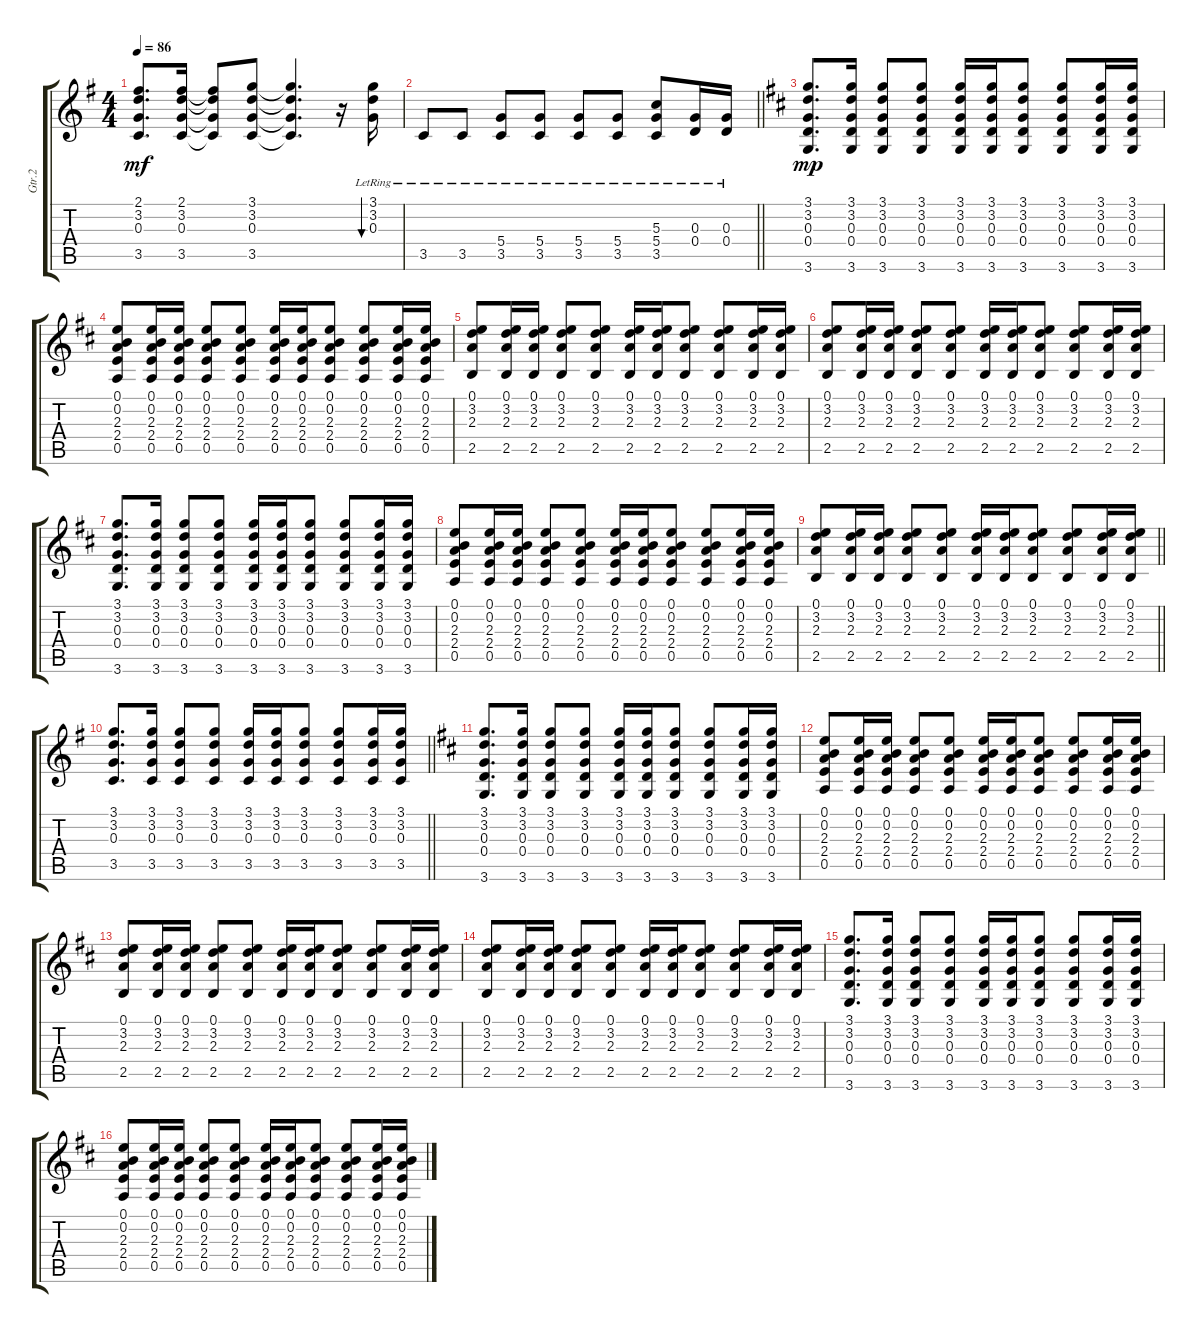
\track ("Gtr.2" "Gtr.2") {instrument electricguitarclean}
\staff {score tabs}
\tuning (E4 B3 G3 D3 A2 E2) {hide}
\ts (4 4)
\tempo 86
\clef g2
\ks g
(2.1 3.2 0.3 3.5).8{d dy mf} (2.1 3.2 0.3 3.5).16 (2.1{t} 3.2{t} 0.3{t} 3.5{t}).8 (3.1 3.2 0.3 3.5).8 (3.1{t} 3.2{t} 0.3{t} 3.5{t}).4{d} r.16 (3.1{lr} 3.2{lr} 0.3{lr}).16{bu 30} |
\barLineRight lightlight
3.5{lr}.8 3.5{lr}.8 (5.4{lr} 3.5{lr}).8 (5.4{lr} 3.5{lr}).8 (5.4{lr} 3.5{lr}).8 (5.4{lr} 3.5{lr}).8 (5.3{lr} 5.4{lr} 3.5{lr}).8 (0.3{lr} 0.4{lr}).16 (0.3{lr} 0.4{lr}).16 |
\ks d
(3.1 3.2 0.3 0.4 3.6).8{d dy mp} (3.1 3.2 0.3 0.4 3.6).16 (3.1 3.2 0.3 0.4 3.6).8 (3.1 3.2 0.3 0.4 3.6).8 (3.1 3.2 0.3 0.4 3.6).16 (3.1 3.2 0.3 0.4 3.6).16 (3.1 3.2 0.3 0.4 3.6).8 (3.1 3.2 0.3 0.4 3.6).8 (3.1 3.2 0.3 0.4 3.6).16 (3.1 3.2 0.3 0.4 3.6).16 |
(0.1 0.2 2.3 2.4 0.5).8 (0.1 0.2 2.3 2.4 0.5).16 (0.1 0.2 2.3 2.4 0.5).16 (0.1 0.2 2.3 2.4 0.5).8 (0.1 0.2 2.3 2.4 0.5).8 (0.1 0.2 2.3 2.4 0.5).16 (0.1 0.2 2.3 2.4 0.5).16 (0.1 0.2 2.3 2.4 0.5).8 (0.1 0.2 2.3 2.4 0.5).8 (0.1 0.2 2.3 2.4 0.5).16 (0.1 0.2 2.3 2.4 0.5).16 |
(0.1 3.2 2.3 2.5).8 (0.1 3.2 2.3 2.5).16 (0.1 3.2 2.3 2.5).16 (0.1 3.2 2.3 2.5).8 (0.1 3.2 2.3 2.5).8 (0.1 3.2 2.3 2.5).16 (0.1 3.2 2.3 2.5).16 (0.1 3.2 2.3 2.5).8 (0.1 3.2 2.3 2.5).8 (0.1 3.2 2.3 2.5).16 (0.1 3.2 2.3 2.5).16 |
(0.1 3.2 2.3 2.5).8 (0.1 3.2 2.3 2.5).16 (0.1 3.2 2.3 2.5).16 (0.1 3.2 2.3 2.5).8 (0.1 3.2 2.3 2.5).8 (0.1 3.2 2.3 2.5).16 (0.1 3.2 2.3 2.5).16 (0.1 3.2 2.3 2.5).8 (0.1 3.2 2.3 2.5).8 (0.1 3.2 2.3 2.5).16 (0.1 3.2 2.3 2.5).16 |
(3.1 3.2 0.3 0.4 3.6).8{d} (3.1 3.2 0.3 0.4 3.6).16 (3.1 3.2 0.3 0.4 3.6).8 (3.1 3.2 0.3 0.4 3.6).8 (3.1 3.2 0.3 0.4 3.6).16 (3.1 3.2 0.3 0.4 3.6).16 (3.1 3.2 0.3 0.4 3.6).8 (3.1 3.2 0.3 0.4 3.6).8 (3.1 3.2 0.3 0.4 3.6).16 (3.1 3.2 0.3 0.4 3.6).16 |
(0.1 0.2 2.3 2.4 0.5).8 (0.1 0.2 2.3 2.4 0.5).16 (0.1 0.2 2.3 2.4 0.5).16 (0.1 0.2 2.3 2.4 0.5).8 (0.1 0.2 2.3 2.4 0.5).8 (0.1 0.2 2.3 2.4 0.5).16 (0.1 0.2 2.3 2.4 0.5).16 (0.1 0.2 2.3 2.4 0.5).8 (0.1 0.2 2.3 2.4 0.5).8 (0.1 0.2 2.3 2.4 0.5).16 (0.1 0.2 2.3 2.4 0.5).16 |
\barLineRight lightlight
(0.1 3.2 2.3 2.5).8 (0.1 3.2 2.3 2.5).16 (0.1 3.2 2.3 2.5).16 (0.1 3.2 2.3 2.5).8 (0.1 3.2 2.3 2.5).8 (0.1 3.2 2.3 2.5).16 (0.1 3.2 2.3 2.5).16 (0.1 3.2 2.3 2.5).8 (0.1 3.2 2.3 2.5).8 (0.1 3.2 2.3 2.5).16 (0.1 3.2 2.3 2.5).16 |
\barLineRight lightlight
\ks g
(3.1 3.2 0.3 3.5).8{d} (3.1 3.2 0.3 3.5).16 (3.1 3.2 0.3 3.5).8 (3.1 3.2 0.3 3.5).8 (3.1 3.2 0.3 3.5).16 (3.1 3.2 0.3 3.5).16 (3.1 3.2 0.3 3.5).8 (3.1 3.2 0.3 3.5).8 (3.1 3.2 0.3 3.5).16 (3.1 3.2 0.3 3.5).16 |
\ks d
(3.1 3.2 0.3 0.4 3.6).8{d} (3.1 3.2 0.3 0.4 3.6).16 (3.1 3.2 0.3 0.4 3.6).8 (3.1 3.2 0.3 0.4 3.6).8 (3.1 3.2 0.3 0.4 3.6).16 (3.1 3.2 0.3 0.4 3.6).16 (3.1 3.2 0.3 0.4 3.6).8 (3.1 3.2 0.3 0.4 3.6).8 (3.1 3.2 0.3 0.4 3.6).16 (3.1 3.2 0.3 0.4 3.6).16 |
(0.1 0.2 2.3 2.4 0.5).8 (0.1 0.2 2.3 2.4 0.5).16 (0.1 0.2 2.3 2.4 0.5).16 (0.1 0.2 2.3 2.4 0.5).8 (0.1 0.2 2.3 2.4 0.5).8 (0.1 0.2 2.3 2.4 0.5).16 (0.1 0.2 2.3 2.4 0.5).16 (0.1 0.2 2.3 2.4 0.5).8 (0.1 0.2 2.3 2.4 0.5).8 (0.1 0.2 2.3 2.4 0.5).16 (0.1 0.2 2.3 2.4 0.5).16 |
(0.1 3.2 2.3 2.5).8 (0.1 3.2 2.3 2.5).16 (0.1 3.2 2.3 2.5).16 (0.1 3.2 2.3 2.5).8 (0.1 3.2 2.3 2.5).8 (0.1 3.2 2.3 2.5).16 (0.1 3.2 2.3 2.5).16 (0.1 3.2 2.3 2.5).8 (0.1 3.2 2.3 2.5).8 (0.1 3.2 2.3 2.5).16 (0.1 3.2 2.3 2.5).16 |
(0.1 3.2 2.3 2.5).8 (0.1 3.2 2.3 2.5).16 (0.1 3.2 2.3 2.5).16 (0.1 3.2 2.3 2.5).8 (0.1 3.2 2.3 2.5).8 (0.1 3.2 2.3 2.5).16 (0.1 3.2 2.3 2.5).16 (0.1 3.2 2.3 2.5).8 (0.1 3.2 2.3 2.5).8 (0.1 3.2 2.3 2.5).16 (0.1 3.2 2.3 2.5).16 |
(3.1 3.2 0.3 0.4 3.6).8{d} (3.1 3.2 0.3 0.4 3.6).16 (3.1 3.2 0.3 0.4 3.6).8 (3.1 3.2 0.3 0.4 3.6).8 (3.1 3.2 0.3 0.4 3.6).16 (3.1 3.2 0.3 0.4 3.6).16 (3.1 3.2 0.3 0.4 3.6).8 (3.1 3.2 0.3 0.4 3.6).8 (3.1 3.2 0.3 0.4 3.6).16 (3.1 3.2 0.3 0.4 3.6).16 |
(0.1 0.2 2.3 2.4 0.5).8 (0.1 0.2 2.3 2.4 0.5).16 (0.1 0.2 2.3 2.4 0.5).16 (0.1 0.2 2.3 2.4 0.5).8 (0.1 0.2 2.3 2.4 0.5).8 (0.1 0.2 2.3 2.4 0.5).16 (0.1 0.2 2.3 2.4 0.5).16 (0.1 0.2 2.3 2.4 0.5).8 (0.1 0.2 2.3 2.4 0.5).8 (0.1 0.2 2.3 2.4 0.5).16 (0.1 0.2 2.3 2.4 0.5).16
